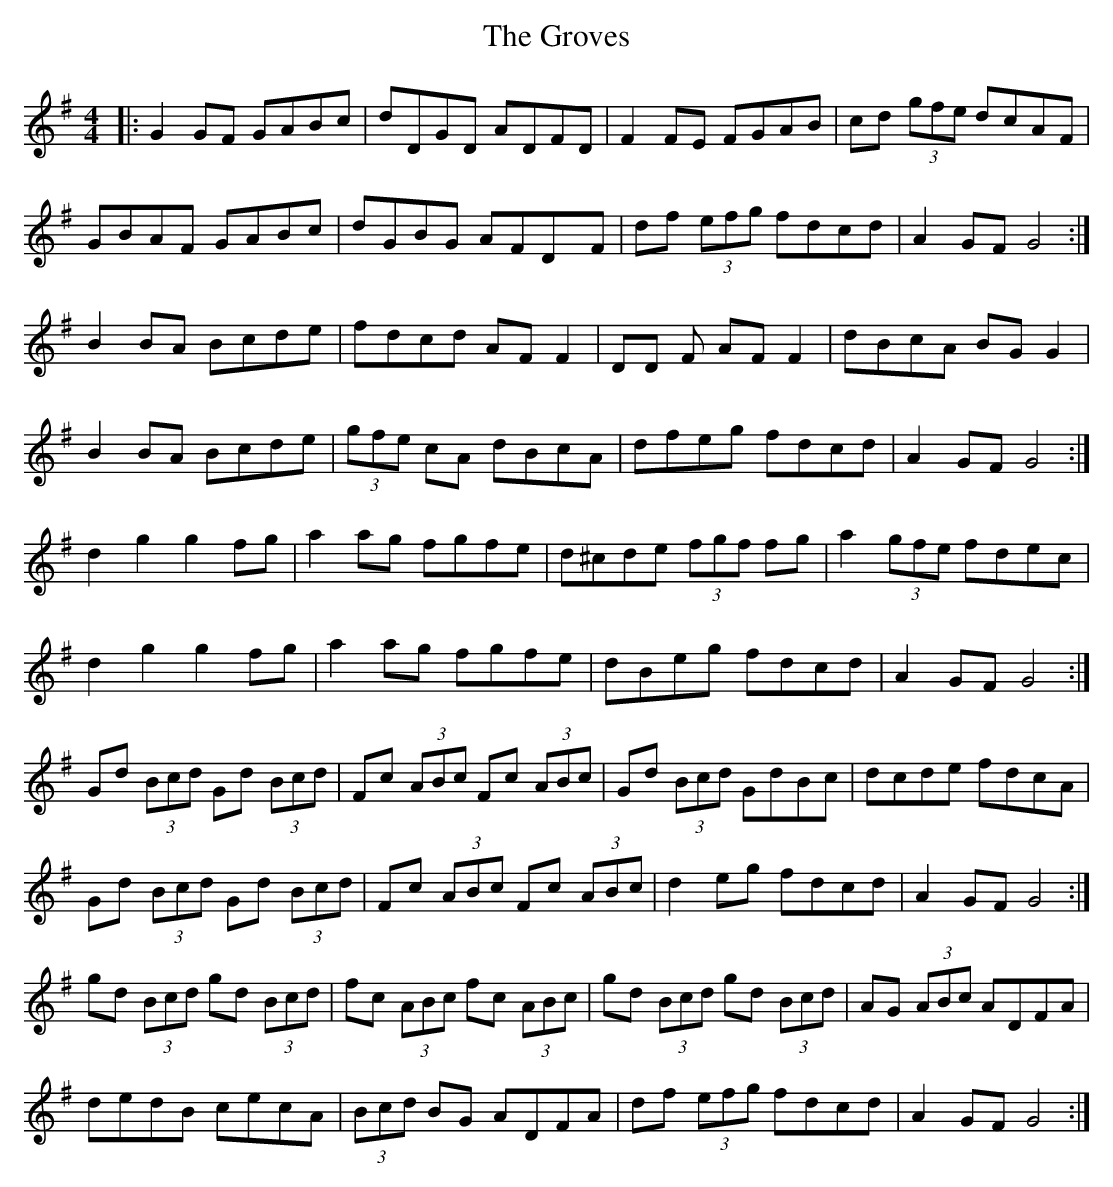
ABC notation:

X:1
T: The Groves
M: 4/4
L: 1/8
K: Gmaj
|:G2 GF GABc|dDGD ADFD|F2 FE FGAB|cd (3gfe dcAF|
GBAF GABc|dGBG AFDyF|df (3efg fdcd|A2 GF G4:|
B2 BA Bcde|fdcd AF F2|DD F AF F2|dBcA BG G2|
B2 BA Bcde|(3gfe cA dBcA|dfeg fdcd|A2 GF G4:|
d2 g2 g2 fg|a2 ag fgfe|d^cde (3fgf fg|a2 (3gfe fdec|
d2 g2 g2 fg|a2 ag fgfe|dBeg fdcd|A2 GF G4:|
Gd (3Bcd Gd (3Bcd|Fc (3ABc Fc (3ABc|Gd (3Bcd GdBc|dcde fdcA|
Gd (3Bcd Gd (3Bcd|Fc (3ABc Fc (3ABc|d2 eg fdcd|A2 GF G4:|
gd (3Bcd gd (3Bcd|fc (3ABc fc (3ABc|gd (3Bcd gd (3Bcd|AG (3ABc ADFA|
dedB cecA|(3Bcd BG ADFA|df (3efg fdcd|A2 GF G4:|
